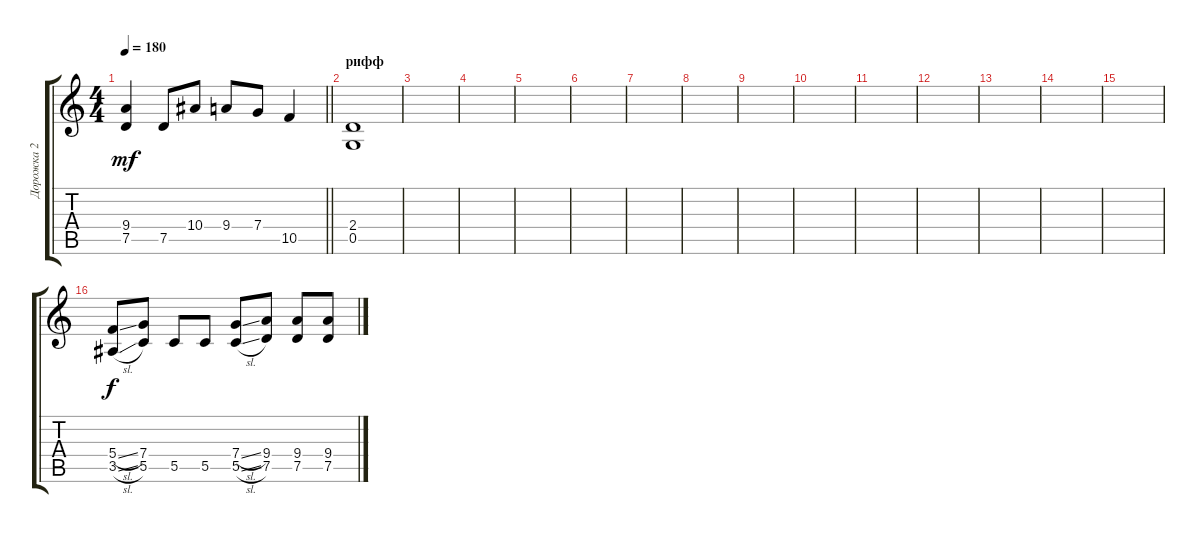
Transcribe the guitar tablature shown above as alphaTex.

\track ("Дорожка 2" "Дорожка 2") {instrument distortionguitar}
\staff {score tabs}
\tuning (D4 A3 F3 C3 G2 D2) {hide}
\ts (4 4)
\tempo 180
\clef g2
\barLineRight lightlight
\ks c
(9.4 7.5).4{dy mf} 7.5.8 10.4.8 9.4.8 7.4.8 10.5.4 |
\section ("" "рифф")
(2.4 0.5).1 |
|
|
|
|
|
|
|
|
|
|
|
|
|
(5.4{sl} 3.5{sl}).8{dy f} (7.4 5.5).8 5.5.8 5.5.8 (7.4{sl} 5.5{sl}).8 (9.4 7.5).8 (9.4 7.5).8 (9.4 7.5).8
